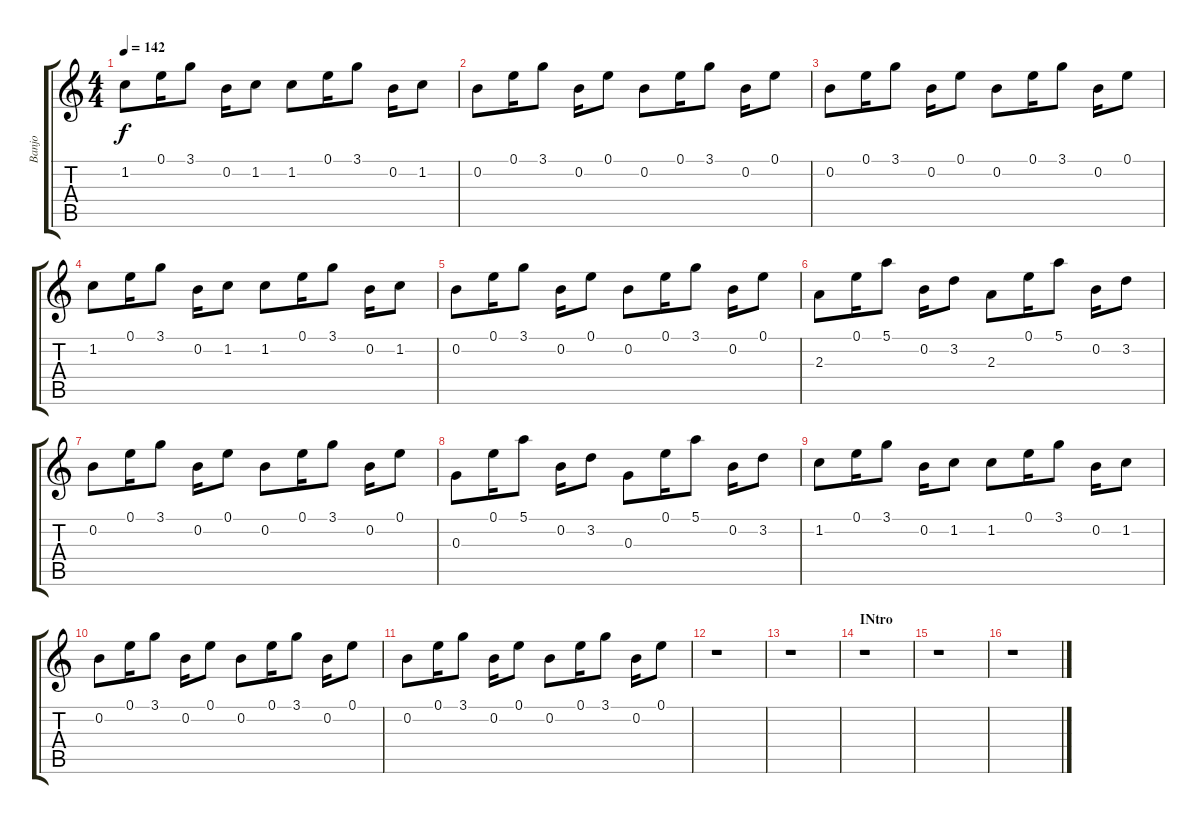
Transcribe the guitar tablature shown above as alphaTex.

\track ("Banjo" "Banjo") {instrument banjo}
\staff {score tabs}
\tuning (E4 B3 G3 D3 A2 E2) {hide}
\displaytranspose 12
\ts (4 4)
\tempo 142
\clef g2
\ks c
1.2.8{dy f} 0.1.16 3.1.8 0.2.16 1.2.8 1.2.8 0.1.16 3.1.8 0.2.16 1.2.8 |
0.2.8 0.1.16 3.1.8 0.2.16 0.1.8 0.2.8 0.1.16 3.1.8 0.2.16 0.1.8 |
0.2.8 0.1.16 3.1.8 0.2.16 0.1.8 0.2.8 0.1.16 3.1.8 0.2.16 0.1.8 |
1.2.8 0.1.16 3.1.8 0.2.16 1.2.8 1.2.8 0.1.16 3.1.8 0.2.16 1.2.8 |
0.2.8 0.1.16 3.1.8 0.2.16 0.1.8 0.2.8 0.1.16 3.1.8 0.2.16 0.1.8 |
2.3.8 0.1.16 5.1.8 0.2.16 3.2.8 2.3.8 0.1.16 5.1.8 0.2.16 3.2.8 |
0.2.8 0.1.16 3.1.8 0.2.16 0.1.8 0.2.8 0.1.16 3.1.8 0.2.16 0.1.8 |
0.3.8 0.1.16 5.1.8 0.2.16 3.2.8 0.3.8 0.1.16 5.1.8 0.2.16 3.2.8 |
1.2.8 0.1.16 3.1.8 0.2.16 1.2.8 1.2.8 0.1.16 3.1.8 0.2.16 1.2.8 |
0.2.8 0.1.16 3.1.8 0.2.16 0.1.8 0.2.8 0.1.16 3.1.8 0.2.16 0.1.8 |
0.2.8 0.1.16 3.1.8 0.2.16 0.1.8 0.2.8 0.1.16 3.1.8 0.2.16 0.1.8 |
r.1 |
r.1 |
\section ("" "INtro")
r.1 |
r.1 |
r.1
